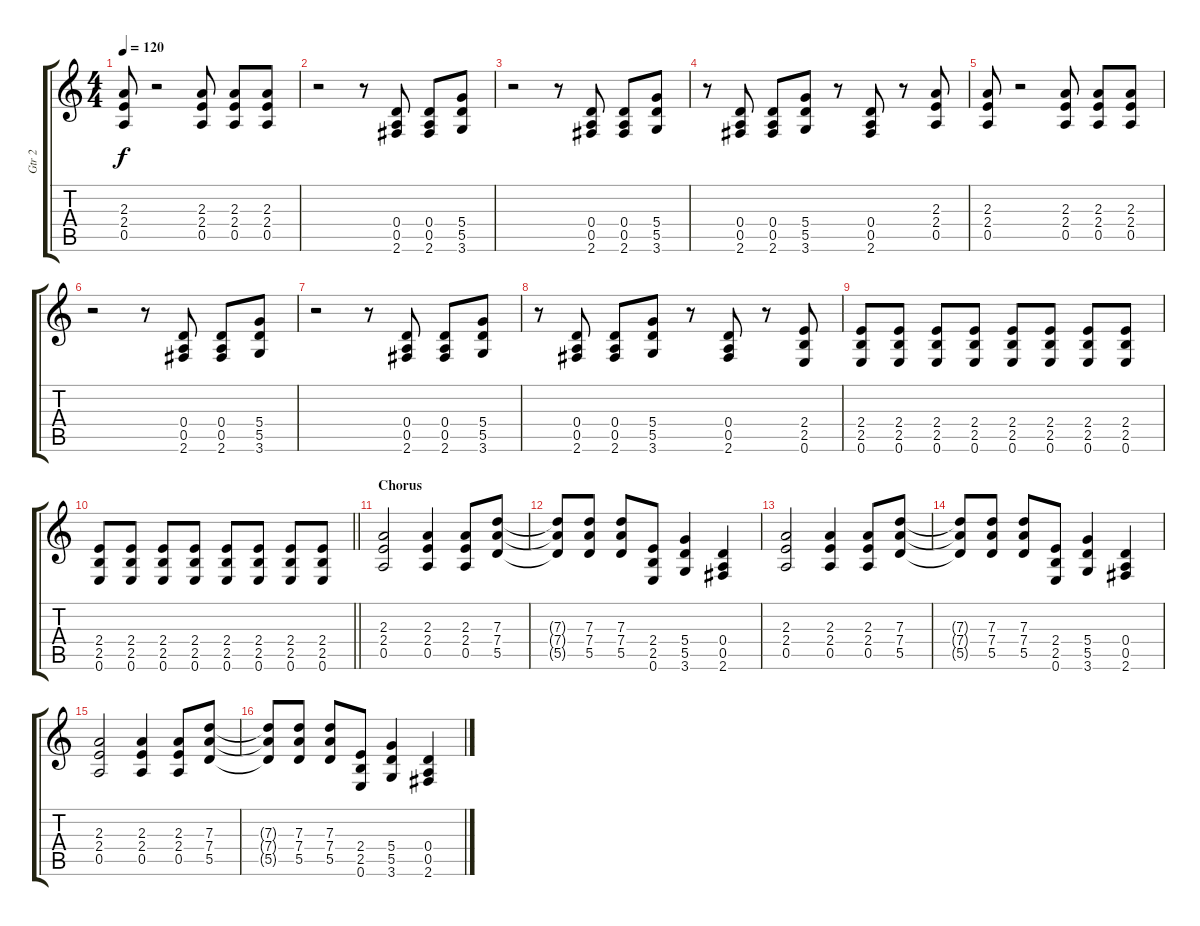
\track ("Gtr 2" "Gtr 2") {instrument overdrivenguitar}
\staff {score tabs}
\tuning (E4 B3 G3 D3 A2 E2) {hide}
\ts (4 4)
\tempo 120
\clef g2
\ks c
(2.3 2.4 0.5).8{dy f} r.2 (2.3 2.4 0.5).8 (2.3 2.4 0.5).8 (2.3 2.4 0.5).8 |
r.2 r.8 (0.4 0.5 2.6).8 (0.4 0.5 2.6).8 (5.4 5.5 3.6).8 |
r.2 r.8 (0.4 0.5 2.6).8 (0.4 0.5 2.6).8 (5.4 5.5 3.6).8 |
r.8 (0.4 0.5 2.6).8 (0.4 0.5 2.6).8 (5.4 5.5 3.6).8 r.8 (0.4 0.5 2.6).8 r.8 (2.3 2.4 0.5).8 |
(2.3 2.4 0.5).8 r.2 (2.3 2.4 0.5).8 (2.3 2.4 0.5).8 (2.3 2.4 0.5).8 |
r.2 r.8 (0.4 0.5 2.6).8 (0.4 0.5 2.6).8 (5.4 5.5 3.6).8 |
r.2 r.8 (0.4 0.5 2.6).8 (0.4 0.5 2.6).8 (5.4 5.5 3.6).8 |
r.8 (0.4 0.5 2.6).8 (0.4 0.5 2.6).8 (5.4 5.5 3.6).8 r.8 (0.4 0.5 2.6).8 r.8 (2.4 2.5 0.6).8 |
(2.4 2.5 0.6).8 (2.4 2.5 0.6).8 (2.4 2.5 0.6).8 (2.4 2.5 0.6).8 (2.4 2.5 0.6).8 (2.4 2.5 0.6).8 (2.4 2.5 0.6).8 (2.4 2.5 0.6).8 |
\barLineRight lightlight
(2.4 2.5 0.6).8 (2.4 2.5 0.6).8 (2.4 2.5 0.6).8 (2.4 2.5 0.6).8 (2.4 2.5 0.6).8 (2.4 2.5 0.6).8 (2.4 2.5 0.6).8 (2.4 2.5 0.6).8 |
\section ("" "Chorus")
(2.3 2.4 0.5).2 (2.3 2.4 0.5).4 (2.3 2.4 0.5).8 (7.3 7.4 5.5).8 |
(7.3{t} 7.4{t} 5.5{t}).8 (7.3 7.4 5.5).8 (7.3 7.4 5.5).8 (2.4 2.5 0.6).8 (5.4 5.5 3.6).4 (0.4 0.5 2.6).4 |
(2.3 2.4 0.5).2 (2.3 2.4 0.5).4 (2.3 2.4 0.5).8 (7.3 7.4 5.5).8 |
(7.3{t} 7.4{t} 5.5{t}).8 (7.3 7.4 5.5).8 (7.3 7.4 5.5).8 (2.4 2.5 0.6).8 (5.4 5.5 3.6).4 (0.4 0.5 2.6).4 |
(2.3 2.4 0.5).2 (2.3 2.4 0.5).4 (2.3 2.4 0.5).8 (7.3 7.4 5.5).8 |
(7.3{t} 7.4{t} 5.5{t}).8 (7.3 7.4 5.5).8 (7.3 7.4 5.5).8 (2.4 2.5 0.6).8 (5.4 5.5 3.6).4 (0.4 0.5 2.6).4
